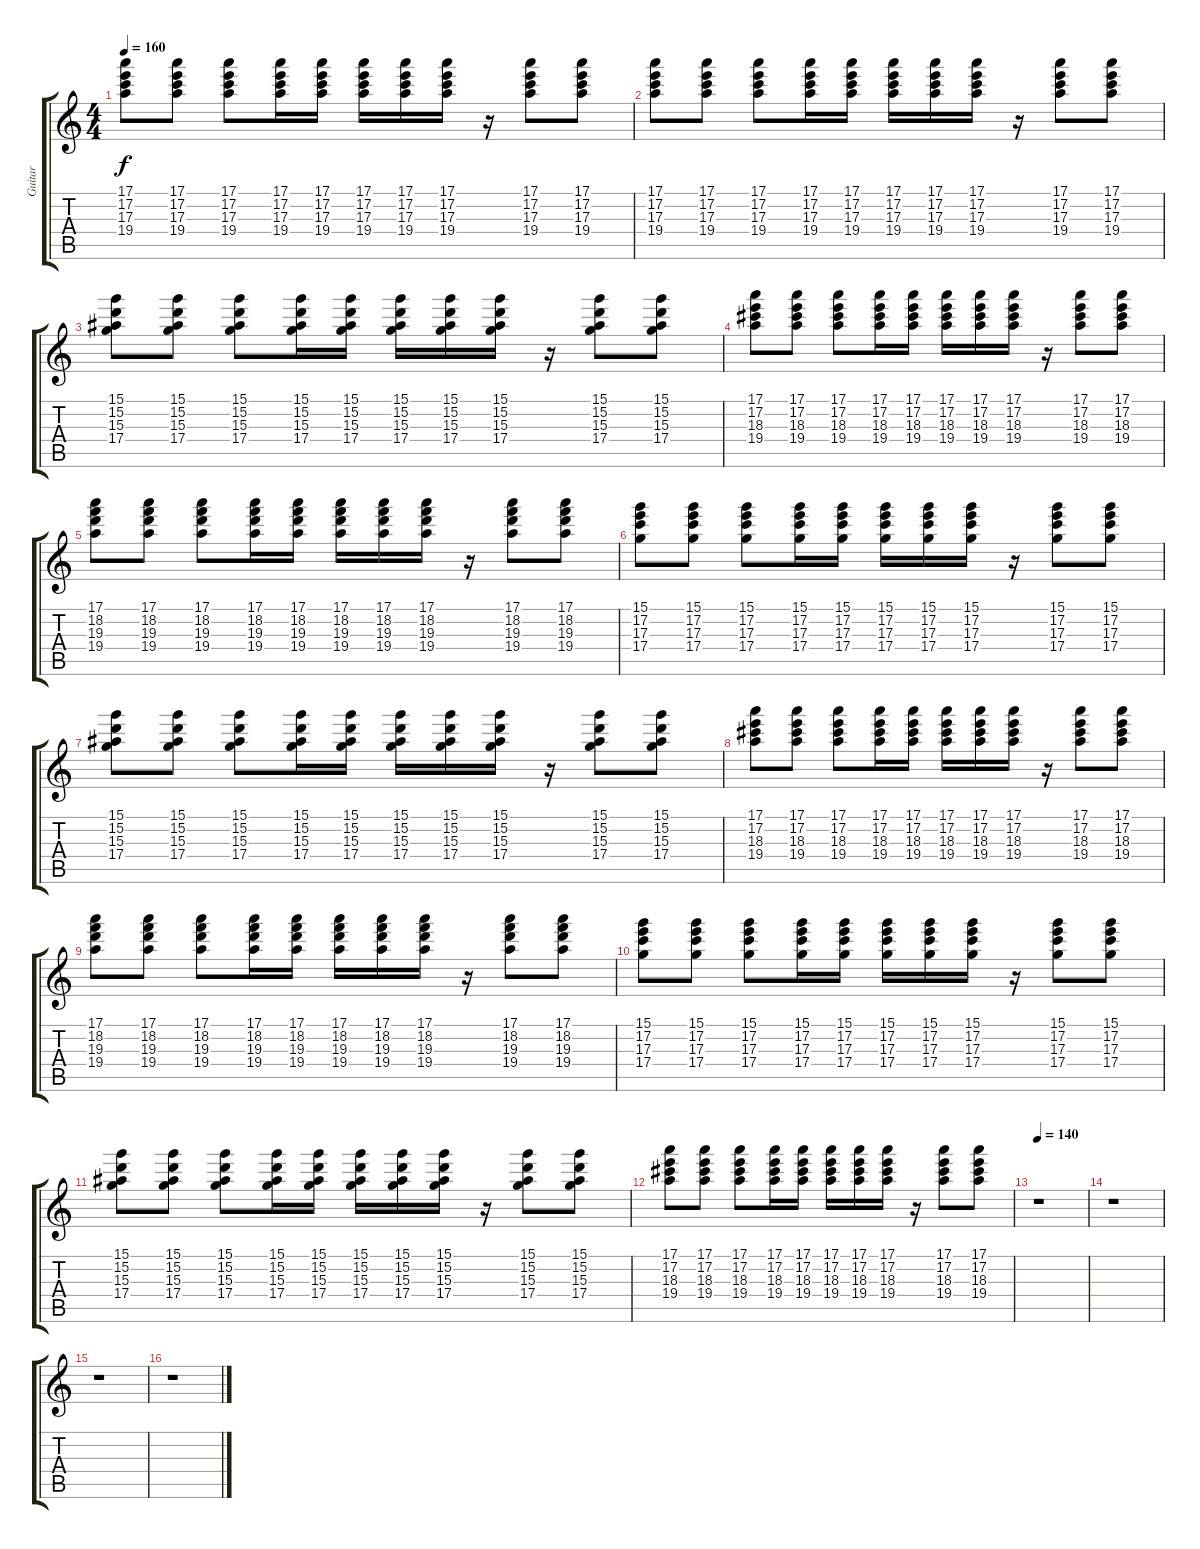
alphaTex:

\track ("Guitar" "Guitar") {instrument acousticguitarsteel}
\staff {score tabs}
\tuning (E4 B3 G3 D3 A2 E2) {hide}
\ts (4 4)
\tempo 160
\clef g2
\ks c
(17.1 17.2 17.3 19.4).8{dy f} (17.1 17.2 17.3 19.4).8 (17.1 17.2 17.3 19.4).8 (17.1 17.2 17.3 19.4).16 (17.1 17.2 17.3 19.4).16 (17.1 17.2 17.3 19.4).16 (17.1 17.2 17.3 19.4).16 (17.1 17.2 17.3 19.4).16 r.16 (17.1 17.2 17.3 19.4).8 (17.1 17.2 17.3 19.4).8 |
(17.1 17.2 17.3 19.4).8 (17.1 17.2 17.3 19.4).8 (17.1 17.2 17.3 19.4).8 (17.1 17.2 17.3 19.4).16 (17.1 17.2 17.3 19.4).16 (17.1 17.2 17.3 19.4).16 (17.1 17.2 17.3 19.4).16 (17.1 17.2 17.3 19.4).16 r.16 (17.1 17.2 17.3 19.4).8 (17.1 17.2 17.3 19.4).8 |
(15.1 15.2 15.3 17.4).8 (15.1 15.2 15.3 17.4).8 (15.1 15.2 15.3 17.4).8 (15.1 15.2 15.3 17.4).16 (15.1 15.2 15.3 17.4).16 (15.1 15.2 15.3 17.4).16 (15.1 15.2 15.3 17.4).16 (15.1 15.2 15.3 17.4).16 r.16 (15.1 15.2 15.3 17.4).8 (15.1 15.2 15.3 17.4).8 |
(17.1 17.2 18.3 19.4).8 (17.1 17.2 18.3 19.4).8 (17.1 17.2 18.3 19.4).8 (17.1 17.2 18.3 19.4).16 (17.1 17.2 18.3 19.4).16 (17.1 17.2 18.3 19.4).16 (17.1 17.2 18.3 19.4).16 (17.1 17.2 18.3 19.4).16 r.16 (17.1 17.2 18.3 19.4).8 (17.1 17.2 18.3 19.4).8 |
(17.1 18.2 19.3 19.4).8 (17.1 18.2 19.3 19.4).8 (17.1 18.2 19.3 19.4).8 (17.1 18.2 19.3 19.4).16 (17.1 18.2 19.3 19.4).16 (17.1 18.2 19.3 19.4).16 (17.1 18.2 19.3 19.4).16 (17.1 18.2 19.3 19.4).16 r.16 (17.1 18.2 19.3 19.4).8 (17.1 18.2 19.3 19.4).8 |
(15.1 17.2 17.3 17.4).8 (15.1 17.2 17.3 17.4).8 (15.1 17.2 17.3 17.4).8 (15.1 17.2 17.3 17.4).16 (15.1 17.2 17.3 17.4).16 (15.1 17.2 17.3 17.4).16 (15.1 17.2 17.3 17.4).16 (15.1 17.2 17.3 17.4).16 r.16 (15.1 17.2 17.3 17.4).8 (15.1 17.2 17.3 17.4).8 |
(15.1 15.2 15.3 17.4).8 (15.1 15.2 15.3 17.4).8 (15.1 15.2 15.3 17.4).8 (15.1 15.2 15.3 17.4).16 (15.1 15.2 15.3 17.4).16 (15.1 15.2 15.3 17.4).16 (15.1 15.2 15.3 17.4).16 (15.1 15.2 15.3 17.4).16 r.16 (15.1 15.2 15.3 17.4).8 (15.1 15.2 15.3 17.4).8 |
(17.1 17.2 18.3 19.4).8 (17.1 17.2 18.3 19.4).8 (17.1 17.2 18.3 19.4).8 (17.1 17.2 18.3 19.4).16 (17.1 17.2 18.3 19.4).16 (17.1 17.2 18.3 19.4).16 (17.1 17.2 18.3 19.4).16 (17.1 17.2 18.3 19.4).16 r.16 (17.1 17.2 18.3 19.4).8 (17.1 17.2 18.3 19.4).8 |
(17.1 18.2 19.3 19.4).8 (17.1 18.2 19.3 19.4).8 (17.1 18.2 19.3 19.4).8 (17.1 18.2 19.3 19.4).16 (17.1 18.2 19.3 19.4).16 (17.1 18.2 19.3 19.4).16 (17.1 18.2 19.3 19.4).16 (17.1 18.2 19.3 19.4).16 r.16 (17.1 18.2 19.3 19.4).8 (17.1 18.2 19.3 19.4).8 |
(15.1 17.2 17.3 17.4).8 (15.1 17.2 17.3 17.4).8 (15.1 17.2 17.3 17.4).8 (15.1 17.2 17.3 17.4).16 (15.1 17.2 17.3 17.4).16 (15.1 17.2 17.3 17.4).16 (15.1 17.2 17.3 17.4).16 (15.1 17.2 17.3 17.4).16 r.16 (15.1 17.2 17.3 17.4).8 (15.1 17.2 17.3 17.4).8 |
(15.1 15.2 15.3 17.4).8 (15.1 15.2 15.3 17.4).8 (15.1 15.2 15.3 17.4).8 (15.1 15.2 15.3 17.4).16 (15.1 15.2 15.3 17.4).16 (15.1 15.2 15.3 17.4).16 (15.1 15.2 15.3 17.4).16 (15.1 15.2 15.3 17.4).16 r.16 (15.1 15.2 15.3 17.4).8 (15.1 15.2 15.3 17.4).8 |
(17.1 17.2 18.3 19.4).8 (17.1 17.2 18.3 19.4).8 (17.1 17.2 18.3 19.4).8 (17.1 17.2 18.3 19.4).16 (17.1 17.2 18.3 19.4).16 (17.1 17.2 18.3 19.4).16 (17.1 17.2 18.3 19.4).16 (17.1 17.2 18.3 19.4).16 r.16 (17.1 17.2 18.3 19.4).8 (17.1 17.2 18.3 19.4).8 |
\tempo 140
r.1 |
r.1 |
r.1 |
r.1
